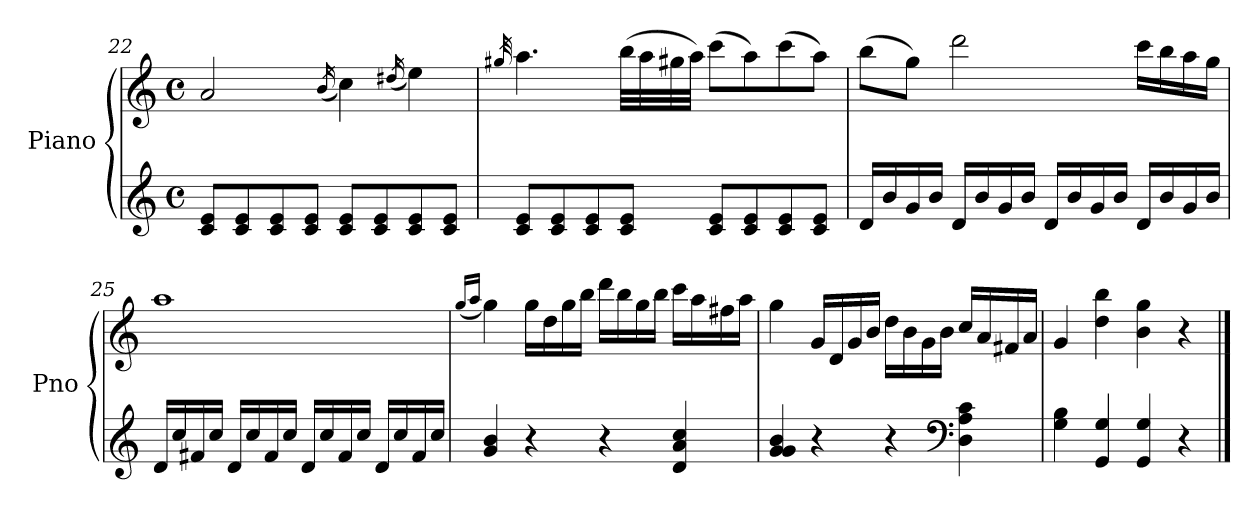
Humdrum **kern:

**kern	**kern
*part1	*part1
*staff2	*staff1
*I"Piano	*
*I'Pno	*
*clefG2	*clefG2
*k[]	*k[]
*M4/4	*M4/4
*met(c)	*met(c)
=22	=22
8c/ 8e/L	2a/
8c/ 8e/	.
8c/ 8e/	.
8c/ 8e/J	.
.	(<16qb/
8c/ 8e/L	4cc\)
8c/ 8e/	.
.	(<16qdd#X/
8c/ 8e/	4ee\)
8c/ 8e/J	.
=23	=23
.	32qgg#X/
8c/ 8e/L	4.aa\
8c/ 8e/	.
8c/ 8e/	.
8c/ 8e/J	(>32bb\LLL
.	32aa\
.	32gg#\
.	32aa\JJJ)
8c/ 8e/L	(>8ccc\L
8c/ 8e/	8aa\)
8c/ 8e/	(>8ccc\
8c/ 8e/J	8aa\J)
!!LO:LB:g=z
=24	=24
16d/LL	(>8bb\L
16b/	.
16g/	8gg\J)
16b/JJ	.
16d/LL	2ddd\
16b/	.
16g/	.
16b/JJ	.
16d/LL	.
16b/	.
16g/	.
16b/JJ	.
16d/LL	16ccc\LL
16b/	16bb\
16g/	16aa\
16b/JJ	16gg\JJ
=25	=25
16d/LL	1aa
16cc/	.
16f#X/	.
16cc/JJ	.
16d/LL	.
16cc/	.
16f#/	.
16cc/JJ	.
16d/LL	.
16cc/	.
16f#/	.
16cc/JJ	.
16d/LL	.
16cc/	.
16f#/	.
16cc/JJ	.
=26	=26
.	(<16qgg/LL
.	16qaa/JJ
4g/ 4b/	4gg\)
4r	16gg\LL
.	16dd\
.	16gg\
.	16bb\JJ
4r	16ddd\LL
.	16bb\
.	16gg\
.	16bb\JJ
4d/ 4a/ 4cc/	16ccc\LL
.	16aa\
.	16ff#X\
.	16aa\JJ
!!LO:LB:g=z
=27	=27
4g/ 4g/ 4b/	4gg\
4r	16g/LL
.	16d/
.	16g/
.	16b/JJ
4r	16dd\LL
.	16b\
.	16g\
.	16b\JJ
*clefF4	*
4D\ 4A\ 4c\	16cc/LL
.	16a/
.	16f#X/
.	16a/JJ
=28	=28
4G\ 4B\	4g/
4GG/ 4G/	4dd\ 4bb\
4GG/ 4G/	4b\ 4gg\
4r	4r
==	==
*-	*-
